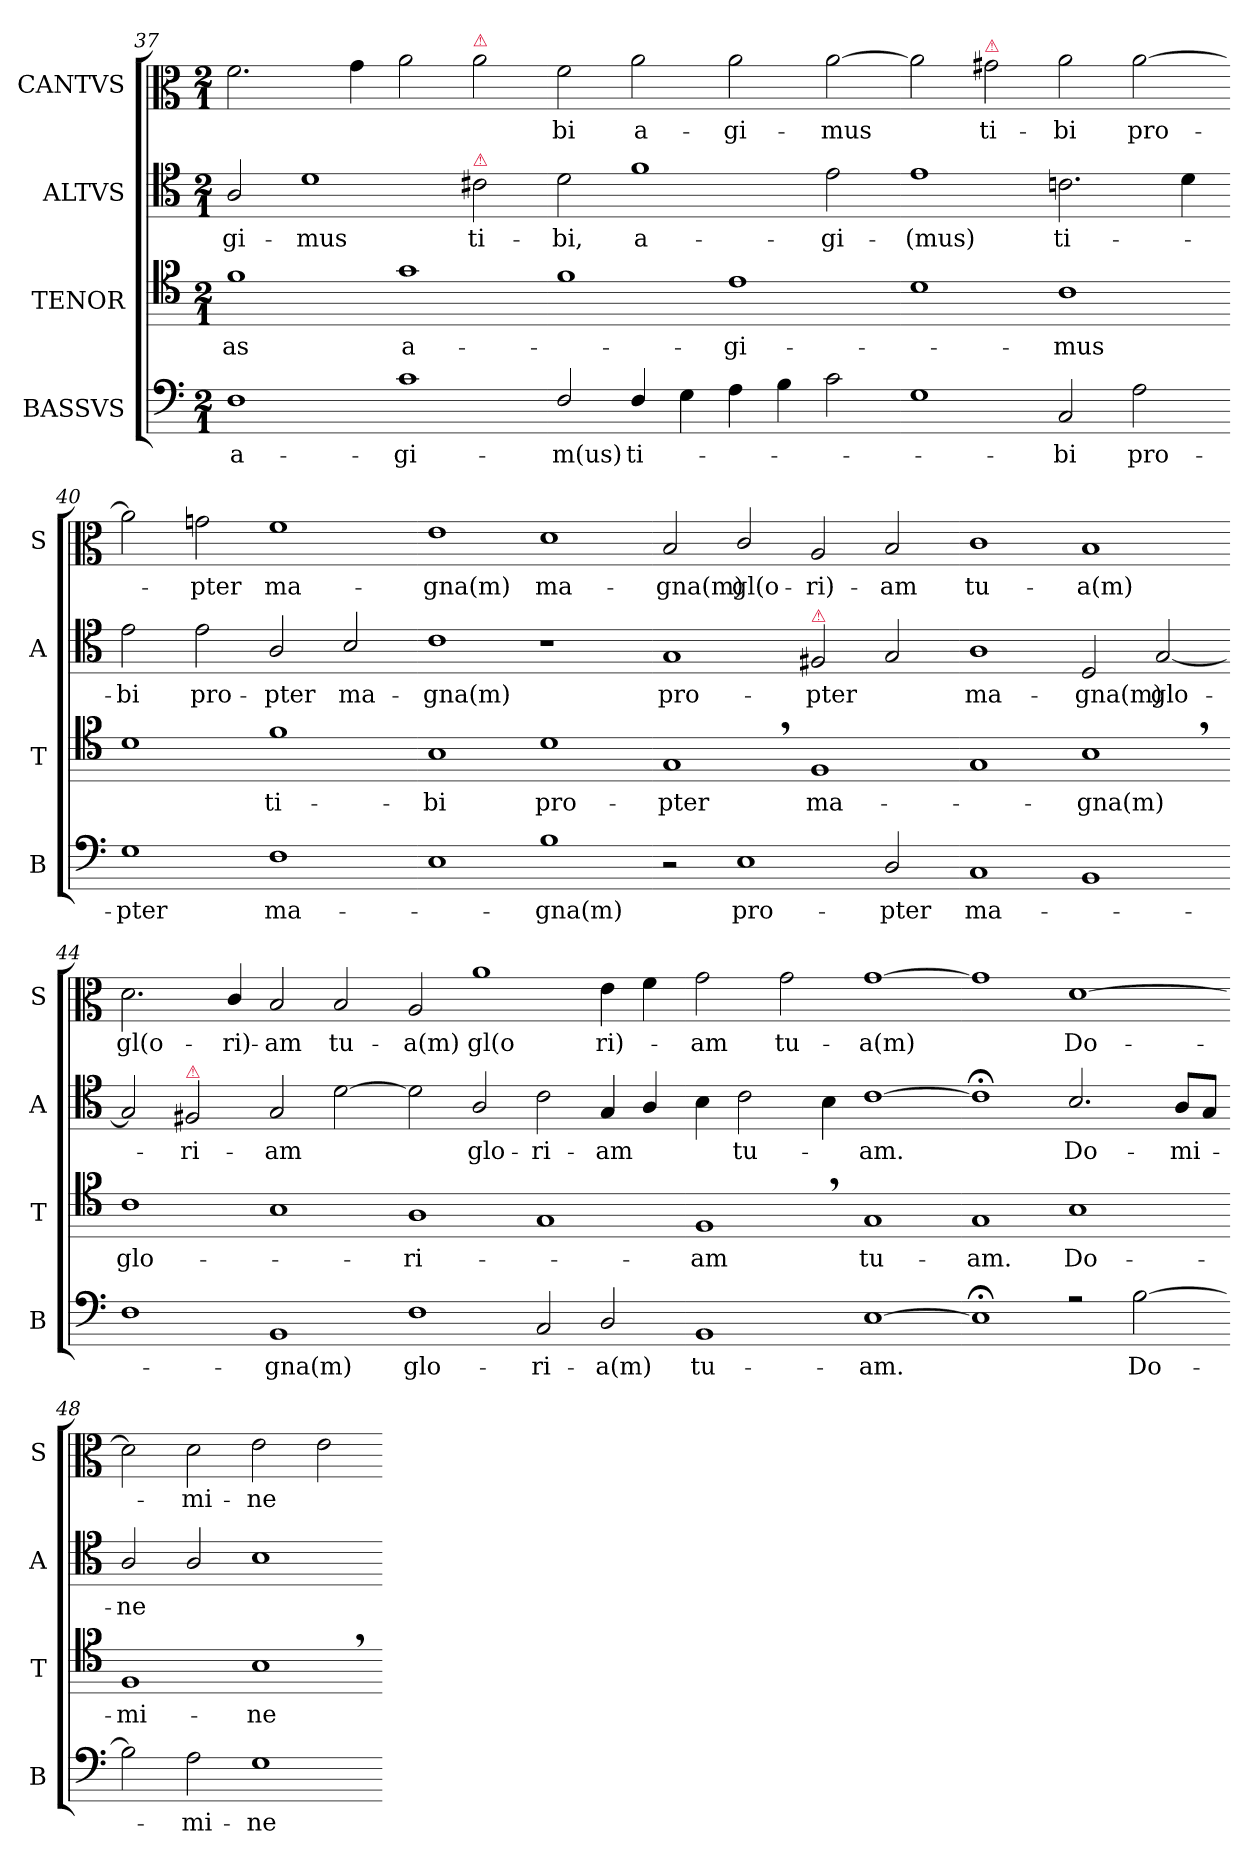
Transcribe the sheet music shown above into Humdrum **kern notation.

**kern	**text	**kern	**text	**kern	**text	**kern	**text
*part4	*part4	*part3	*part3	*part2	*part2	*part1	*part1
*staff4	*staff4	*staff3	*staff3	*staff2	*staff2	*staff1	*staff1
*I"BASSVS	*	*I"TENOR	*	*I"ALTVS	*	*I"CANTVS	*
*I'B	*	*I'T	*	*I'A	*	*I'S	*
*clefF5	*	*clefC5	*	*clefC4	*	*clefC3	*
*k[]	*	*k[]	*	*k[]	*	*k[]	*
*C:	*	*C:	*	*C:	*	*C:	*
*M2/1	*	*M2/1	*	*M2/1	*	*M2/1	*
=37	=37	=37	=37	=37	=37	=37	=37
1D	a-	1d	-as	2A/	-gi-	2.f\	.
.	.	.	.	1d	-mus	.	.
.	.	.	.	.	.	4g\	.
1A	-gi-	1e	a-	.	.	2a\	.
!	!	!	!	!	!	!LO:TX:a:color=crimson:t=⚠	!
!	!	!	!	!LO:TX:a:color=crimson:t=⚠	!	!	!
.	.	.	.	2c#X\	ti-	2a\	.
=38-	=38-	=38-	=38-	=38-	=38-	=38-	=38-
2D/	-m(us)	1d	.	2d\	-bi,	2f\	bi
4D/	ti-	.	.	1f	a-	2a\	a-
4E\	.	.	.	.	.	.	.
4F\	.	1c	-gi-	.	.	2a\	-gi-
4G\	.	.	.	.	.	.	.
2A\	.	.	.	2e\	-gi-	[2a\	-mus
=39-	=39-	=39-	=39-	=39-	=39-	=39-	=39-
1E	.	1B	.	1e	-(mus)	2a\]	.
!	!	!	!	!	!	!LO:TX:a:color=crimson:t=⚠	!
.	.	.	.	.	.	2g#X\	ti-
2AA/	-bi	1A	-mus	2.cn\	ti-	2a\	-bi
2F\	pro-	.	.	.	.	[2a\	pro-
.	.	.	.	4d\	.	.	.
=40-	=40-	=40-	=40-	=40-	=40-	=40-	=40-
1E	-pter	1B	.	2e\	-bi	2a\]	.
.	.	.	.	2e\	pro-	2gn\	-pter
1D	ma-	1d	ti-	2A/	-pter	1f	ma-
.	.	.	.	2B/	ma-	.	.
=41-	=41-	=41-	=41-	=41-	=41-	=41-	=41-
1C	.	1G	-bi	1c	-gna(m)	1e	-gna(m)
1G	-gna(m)	1B	pro-	1r	.	1d	ma-
=42-	=42-	=42-	=42-	=42-	=42-	=42-	=42-
!	!	!	!	!	!LO:LY:i	!	!
2r	.	1E,<	-pter	1G	pro-	2B/	-gna(m)
!	!LO:LY:i	!	!	!	!	!	!
1C	pro-	.	.	.	.	2c/	gl(o-
!	!	!	!	!LO:TX:a:color=crimson:t=⚠	!	!	!
!	!	!	!	!	!LO:LY:i	!	!
.	.	1D	ma-	2F#X/	-pter	2A/	-ri)-
!	!LO:LY:i	!	!	!	!	!	!
2BB/	-pter	.	.	2G/	.	2B/	-am
=43-	=43-	=43-	=43-	=43-	=43-	=43-	=43-
!	!LO:LY:i	!	!	!	!LO:LY:i	!	!
1AA	ma-	1E	.	1A	ma-	1c	tu-
!	!	!	!	!	!LO:LY:i	!	!
1GG	.	1G,<	-gna(m)	2D/	-gna(m)	1B	-a(m)
.	.	.	.	[2G/	glo-	.	.
=44-	=44-	=44-	=44-	=44-	=44-	=44-	=44-
1D	.	1A	glo-	2G/]	.	2.d\	gl(o-
!	!	!	!	!LO:TX:a:color=crimson:t=⚠	!	!	!
.	.	.	.	2F#X/	-ri-	.	.
.	.	.	.	.	.	4c/	-ri)-
!	!LO:LY:i	!	!	!	!	!	!
1GG	-gna(m)	1G	.	2G/	-am	2B/	-am
.	.	.	.	[2d\	.	2B/	tu-
=45-	=45-	=45-	=45-	=45-	=45-	=45-	=45-
1D	glo-	1F	-ri-	2d\]	.	2A/	-a(m)
!	!	!	!	!	!	!	!LO:LY:i
.	.	.	.	2A/	glo-	1a	gl(o
2AA/	-ri-	1E	.	2c\	-ri-	.	.
!	!	!	!	!	!	!	!LO:LY:i
2BB/	-a(m)	.	.	4G/	-am	4e\	ri)-
.	.	.	.	4A/	.	4f\	.
=46-	=46-	=46-	=46-	=46-	=46-	=46-	=46-
!	!	!	!	!	!	!	!LO:LY:i
1GG	tu-	1D,	-am	4B\	.	2g\	-am
.	.	.	.	2c\	tu-	.	.
!	!	!	!	!	!	!	!LO:LY:i
.	.	.	.	.	.	2g\	tu-
.	.	.	.	4B\	.	.	.
!	!	!	!	!	!	!	!LO:LY:i
[1C	-am.	1E	tu-	[1c	-am.	[1g	-a(m)
=47-	=47-	=47-	=47-	=47-	=47-	=47-	=47-
1C;<]	.	1E	-am.	1c;<]	.	1g]	.
2rF	.	1G	Do-	2.B/	Do-	[1d	Do-
[2G\	Do-	.	.	.	.	.	.
.	.	.	.	8A/L	-mi-	.	.
.	.	.	.	8G/J	.	.	.
=48-	=48-	=48-	=48-	=48-	=48-	=48-	=48-
2G\]	.	1D	-mi-	2A/	-ne	2d]	.
2F\	-mi-	.	.	2A/	.	2d\	-mi-
1E	-ne	1G,<	-ne	1B	.	2e\	-ne
.	.	.	.	.	.	2e\	.
=-	=-	=-	=-	=-	=-	=-	=-
*-	*-	*-	*-	*-	*-	*-	*-
